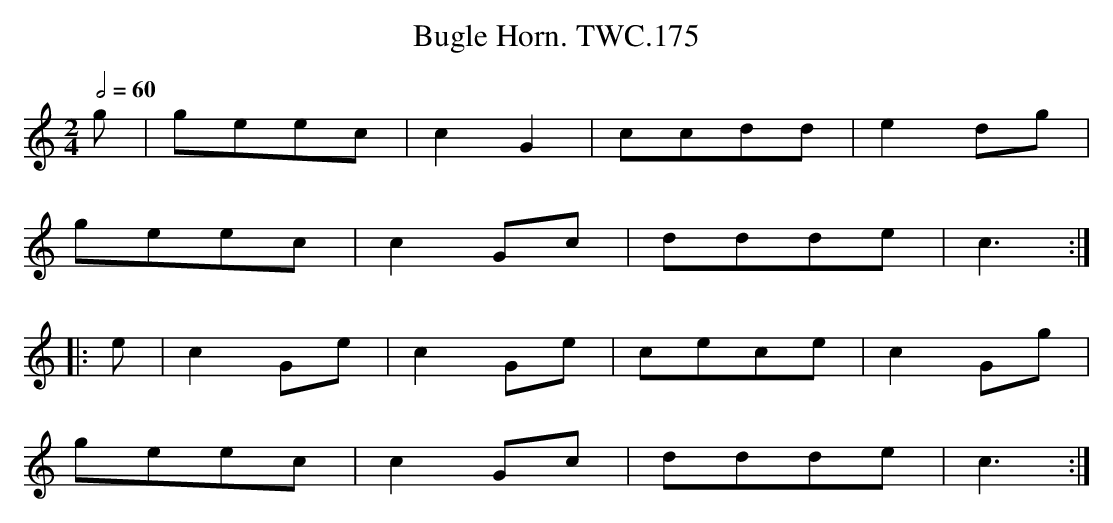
X:1
T:Bugle Horn. TWC.175
M:2/4
L:1/8
Q:2/4=60
K:C
g | geec | c2 G2 | ccdd | e2 dg |
geec | c2 Gc | ddde | c3 :|
|: e | c2 Ge | c2 Ge | cece | c2 Gg |
geec | c2 Gc | ddde | c3 :|]
